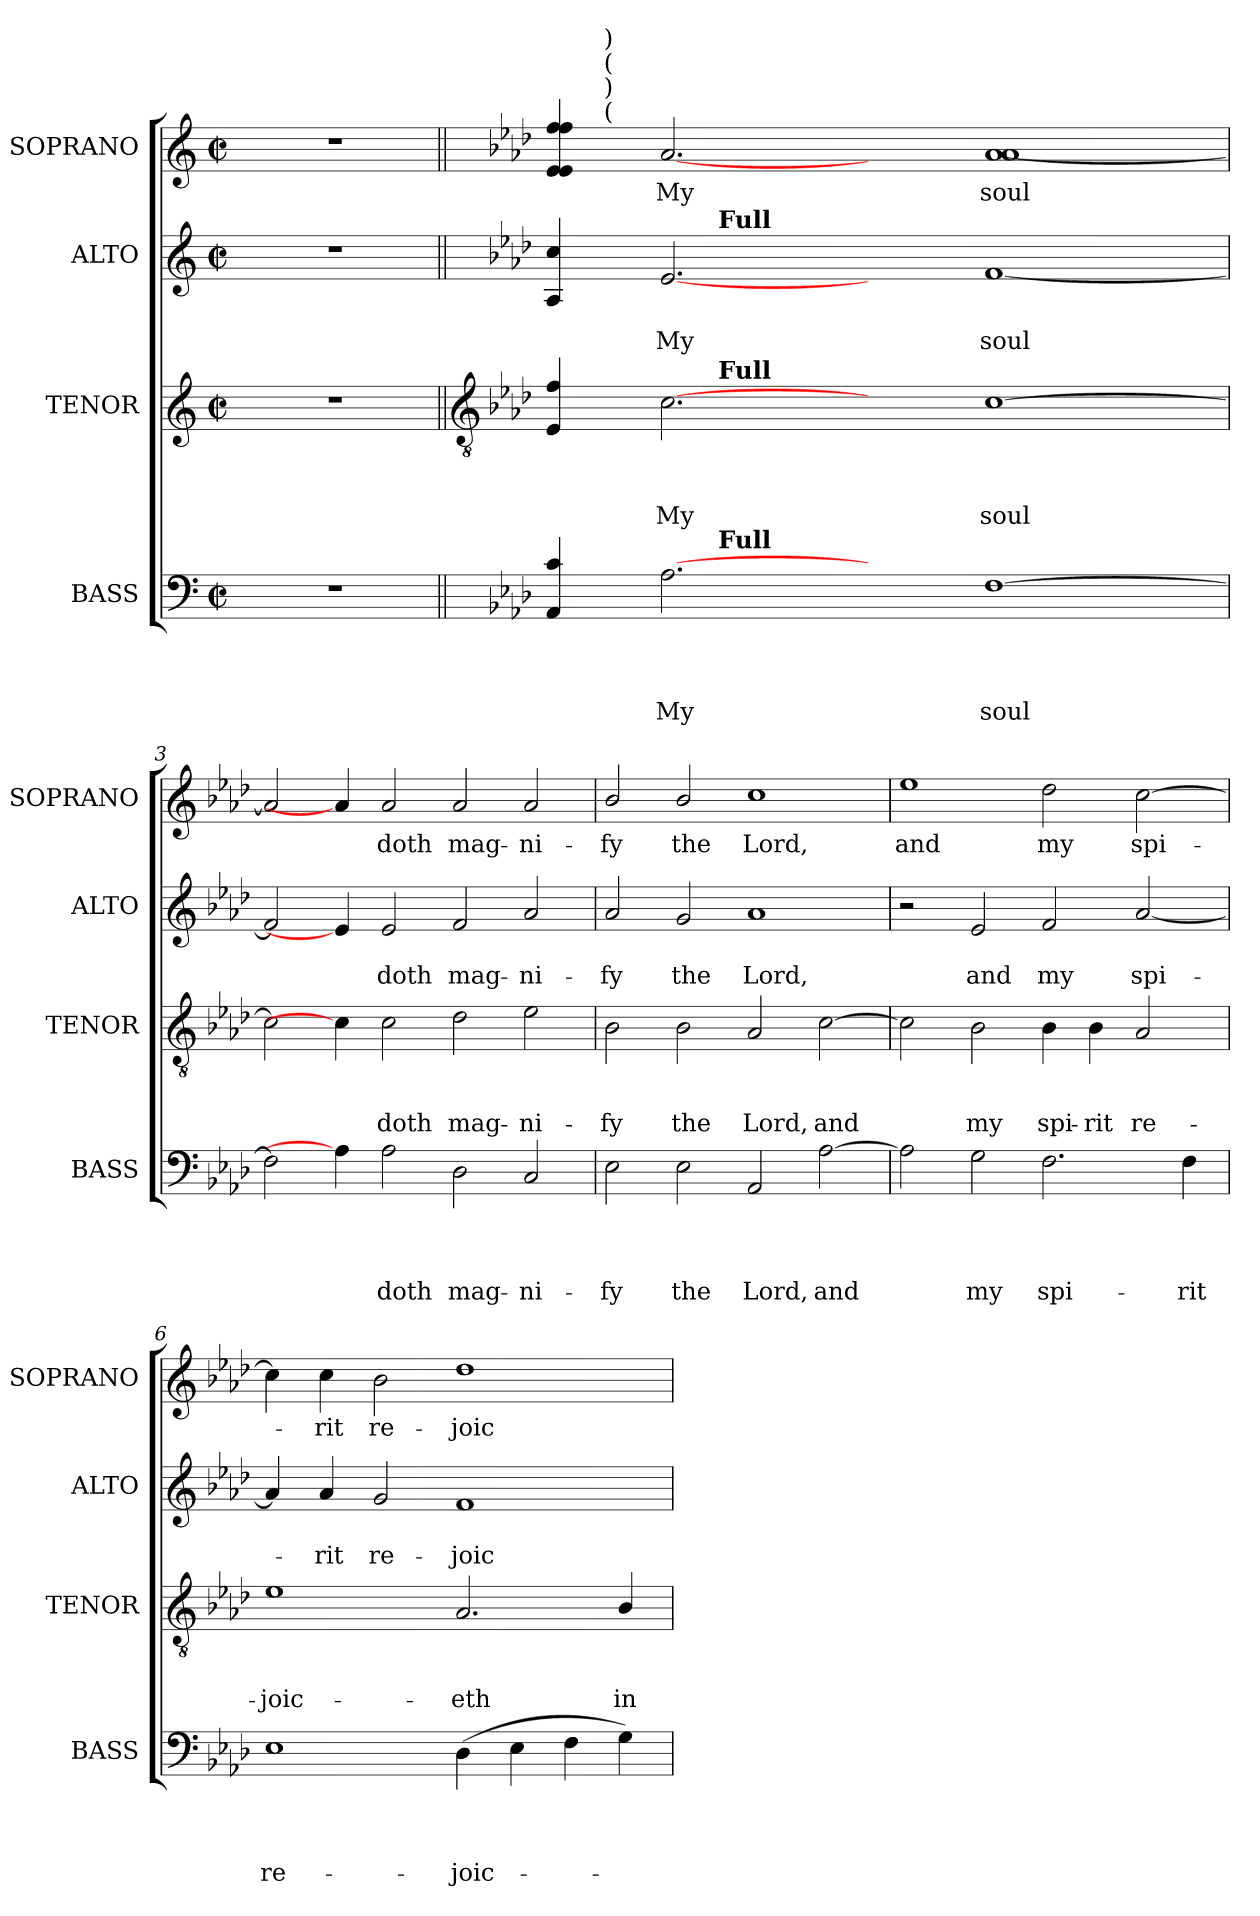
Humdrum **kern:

**kern	**text	**text	**text	**text	**kern	**text	**text	**text	**kern	**text	**text	**kern	**text
*part4	*part4	*part4	*part4	*part4	*part3	*part3	*part3	*part3	*part2	*part2	*part2	*part1	*part1
*staff4	*staff4	*staff4	*staff4	*staff4	*staff3	*staff3	*staff3	*staff3	*staff2	*staff2	*staff2	*staff1	*staff1
*I"BASS	*	*	*	*	*I"TENOR	*	*	*	*I"ALTO	*	*	*I"SOPRANO	*
*I'BASS	*	*	*	*	*I'TENOR	*	*	*	*I'ALTO	*	*	*I'SOPRANO	*
*clefF4	*	*	*	*	*clefG2	*	*	*	*clefG2	*	*	*clefG2	*
*k[]	*	*	*	*	*k[]	*	*	*	*k[]	*	*	*k[]	*
*C:	*	*	*	*	*C:	*	*	*	*C:	*	*	*C:	*
*M2/2	*	*	*	*	*M2/2	*	*	*	*M2/2	*	*	*M2/2	*
*met(c|)	*	*	*	*	*met(c|)	*	*	*	*met(c|)	*	*	*met(c|)	*
=1	=1	=1	=1	=1	=1	=1	=1	=1	=1	=1	=1	=1	=1
1r	.	.	.	.	1r	.	.	.	1r	.	.	1r	.
=2||	=2||	=2||	=2||	=2||	=2||	=2||	=2||	=2||	=2||	=2||	=2||	=2||	=2||
*	*	*	*	*	*clefGv2	*	*	*	*	*	*	*	*
*k[b-e-a-d-]	*	*	*	*	*k[b-e-a-d-]	*	*	*	*k[b-e-a-d-]	*	*	*k[b-e-a-d-]	*
*A-:	*	*	*	*	*A-:	*	*	*	*A-:	*	*	*A-:	*
*^	*	*	*	*	*^	*	*	*	*^	*	*	*^	*
4AA-/ 4c/	4.ryy	.	.	.	.	4E-/ 4f/	4.ryy	.	.	.	4A-/ 4cc/	4.ryy	.	.	4e-/ 4e-/ 4ff/ 4ff/	8ryy	.
!	!	!	!	!	!	!	!	!	!	!	!	!	!	!	!	!LO:TX:a:t=(	!
!	!	!	!	!	!	!	!	!	!	!	!	!	!	!	!	!LO:TX:a:t=)	!
!	!	!	!	!	!	!	!	!	!	!	!	!	!	!	!	!LO:TX:a:t=(	!
!	!	!	!	!	!	!	!	!	!	!	!	!	!	!	!	!LO:TX:a:t=)	!
.	.	.	.	.	.	.	.	.	.	.	.	.	.	.	.	1ryy	.
*	*	*	*	*	*	*	*	*	*	*	*	*	*	*	*MM100	*	*
!	!	!	!	!	!LO:LY:b	!	!	!	!	!LO:LY:b	!	!	!	!LO:LY:b	!	!	!LO:LY:b
[2.A-	.	.	.	.	My	[2.c	.	.	.	My	[2.e-	.	.	My	[2.a-	.	My
!	!	!	!	!	!	!	!	!	!	!	!	!LO:TX:a:B:t=Full	!	!	!	!	!
!	!	!	!	!	!	!	!LO:TX:a:B:t=Full	!	!	!	!	!	!	!	!	!	!
!	!LO:TX:a:B:t=Full	!	!	!	!	!	!	!	!	!	!	!	!	!	!	!	!
.	1...ryy	.	.	.	.	.	1...ryy	.	.	.	.	1...ryy	.	.	.	.	.
4ryy	.	.	.	.	.	4ryy	.	.	.	.	4ryy	.	.	.	4ryy	.	.
.	.	.	.	.	.	.	.	.	.	.	.	.	.	.	.	1ryy	.
!	!	!	!	!	!LO:LY:b	!	!	!	!	!LO:LY:b	!	!	!	!LO:LY:b	!	!	!LO:LY:b
[>1F	.	.	.	.	soul	[>1c	.	.	.	soul	[<1f	.	.	soul	[<1a- 1a-	.	soul
.	.	.	.	.	.	.	.	.	.	.	.	.	.	.	.	8ryy	.
*v	*v	*	*	*	*	*	*	*	*	*	*v	*v	*	*	*v	*v	*
*	*	*	*	*	*v	*v	*	*	*	*	*	*	*	*
=3	=3	=3	=3	=3	=3	=3	=3	=3	=3	=3	=3	=3	=3
2F\]	.	.	.	.	2c\]	.	.	.	2f/]	.	.	2a-/]	.
4A-]	.	.	.	.	4c]	.	.	.	4e-]	.	.	4a-]	.
!	!	!	!	!LO:LY:b	!	!	!	!LO:LY:b	!	!	!LO:LY:b	!	!LO:LY:b
2A-\	.	.	.	doth	2c\	.	.	doth	2e-/	.	doth	2a-/	doth
!	!	!	!	!LO:LY:b	!	!	!	!LO:LY:b	!	!	!LO:LY:b	!	!LO:LY:b
2D-\	.	.	.	mag-	2d-\	.	.	mag-	2f/	.	mag-	2a-/	mag-
!	!	!	!	!LO:LY:b	!	!	!	!LO:LY:b	!	!	!LO:LY:b	!	!LO:LY:b
2C/	.	.	.	-ni-	2e-\	.	.	-ni-	2a-/	.	-ni-	2a-/	-ni-
=4	=4	=4	=4	=4	=4	=4	=4	=4	=4	=4	=4	=4	=4
!	!	!	!	!LO:LY:b	!	!	!	!LO:LY:b	!	!	!LO:LY:b	!	!LO:LY:b
2E-\	.	.	.	-fy	2B-\	.	.	-fy	2a-/	.	-fy	2b-/	-fy
!	!	!	!	!LO:LY:b	!	!	!	!LO:LY:b	!	!	!LO:LY:b	!	!LO:LY:b
2E-\	.	.	.	the	2B-\	.	.	the	2g/	.	the	2b-/	the
!	!	!	!	!LO:LY:b	!	!	!	!LO:LY:b	!	!	!LO:LY:b	!	!LO:LY:b
2AA-/	.	.	.	Lord,	2A-/	.	.	Lord,	1a-	.	Lord,	1cc	Lord,
!	!	!	!	!LO:LY:b	!	!	!	!LO:LY:b	!	!	!	!	!
[>2A-\	.	.	.	and	[>2c\	.	.	and	.	.	.	.	.
=5	=5	=5	=5	=5	=5	=5	=5	=5	=5	=5	=5	=5	=5
!	!	!	!	!	!	!	!	!	!	!	!	!	!LO:LY:b
2A-\]	.	.	.	.	2c\]	.	.	.	2r	.	.	1ee-	and
!	!	!	!	!LO:LY:b	!	!	!	!LO:LY:b	!	!	!LO:LY:b	!	!
2G\	.	.	.	my	2B-\	.	.	my	2e-/	.	and	.	.
!	!	!	!	!LO:LY:b	!	!	!	!LO:LY:b	!	!	!LO:LY:b	!	!LO:LY:b
2.F\	.	.	.	spi-	4B-\	.	.	spi-	2f/	.	my	2dd-\	my
!	!	!	!	!	!	!	!	!LO:LY:b:rj	!	!	!	!	!
.	.	.	.	.	4B-\	.	.	-rit	.	.	.	.	.
!	!	!	!	!	!	!	!	!LO:LY:b	!	!	!LO:LY:b	!	!LO:LY:b
.	.	.	.	.	2A-/	.	.	re-	[<2a-/	.	spi-	[<2cc\	spi-
!	!	!	!	!LO:LY:b	!	!	!	!	!	!	!	!	!
4F\	.	.	.	-rit	.	.	.	.	.	.	.	.	.
!!LO:LB:g=z
=6	=6	=6	=6	=6	=6	=6	=6	=6	=6	=6	=6	=6	=6
!	!	!	!	!LO:LY:b	!	!	!	!LO:LY:b	!	!	!	!	!
1E-	.	.	.	re-	1e-	.	.	-joic-	4a-/]	.	.	4cc\]	.
!	!	!	!	!	!	!	!	!	!	!	!LO:LY:b	!	!LO:LY:b
.	.	.	.	.	.	.	.	.	4a-/	.	-rit	4cc\	-rit
!	!	!	!	!	!	!	!	!	!	!	!LO:LY:b	!	!LO:LY:b
.	.	.	.	.	.	.	.	.	2g/	.	re-	2b-\	re-
!	!	!	!	!LO:LY:b	!	!	!	!LO:LY:b	!	!	!LO:LY:b	!	!LO:LY:b
(>4D-\	.	.	.	-joic-	2.A-/	.	.	-eth	1f	.	-joic-	1dd-	-joic-
4E-\	.	.	.	.	.	.	.	.	.	.	.	.	.
4F\	.	.	.	.	.	.	.	.	.	.	.	.	.
!	!	!	!	!	!	!	!	!LO:LY:b	!	!	!	!	!
4G\)	.	.	.	.	4B-/	.	.	in	.	.	.	.	.
=	=	=	=	=	=	=	=	=	=	=	=	=	=
*-	*-	*-	*-	*-	*-	*-	*-	*-	*-	*-	*-	*-	*-
